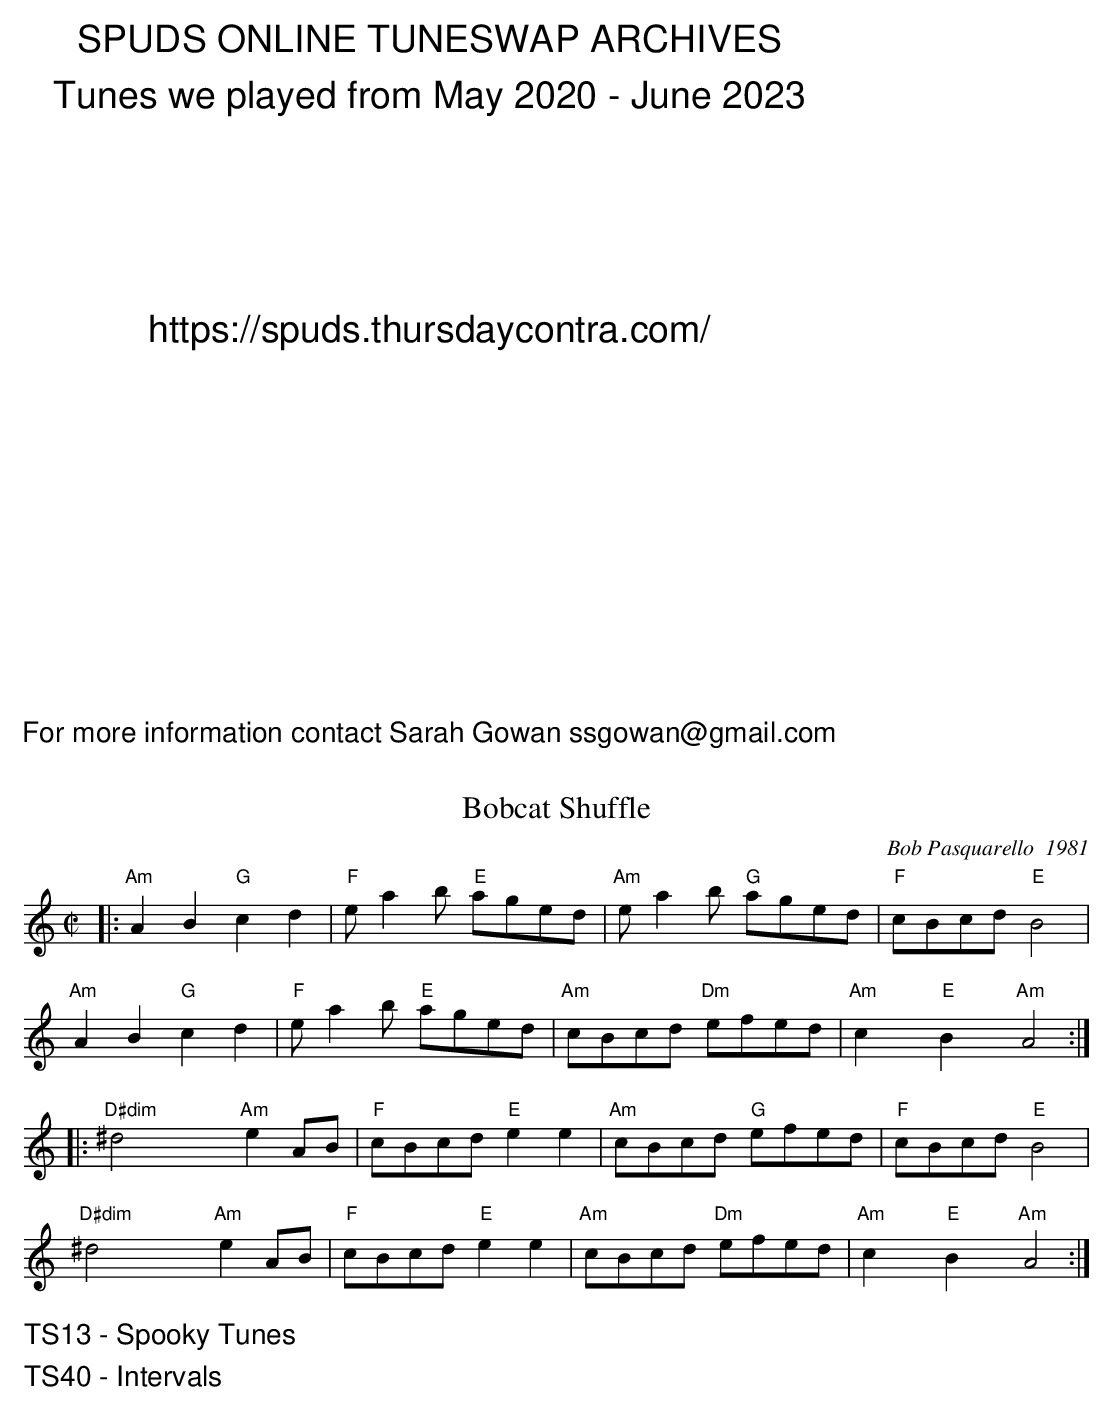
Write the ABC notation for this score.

X:1
T:Bobcat Shuffle
C: Bob Pasquarello  1981
L:1/8
M:C|
K:Am
|: "Am"A2B2"G"c2d2 |"F"ea2b "E"aged|"Am"ea2b "G"aged|"F"cBcd "E"B4|
"Am"A2B2"G"c2d2 |"F"ea2b "E"aged|"Am"cBcd "Dm"efed | "Am"c2x"E"B2x"Am"A4:|
|:"D#dim"^d4xx"Am"e2AB| "F"cBcd"E"e2e2 |"Am"cBcd "G"efed|"F"cBcd"E"B4|
"D#dim"^d4xx"Am"e2AB| "F"cBcd"E"e2e2 |"Am"cBcd "Dm"efed| "Am"c2x"E"B2x"Am"A4:|
